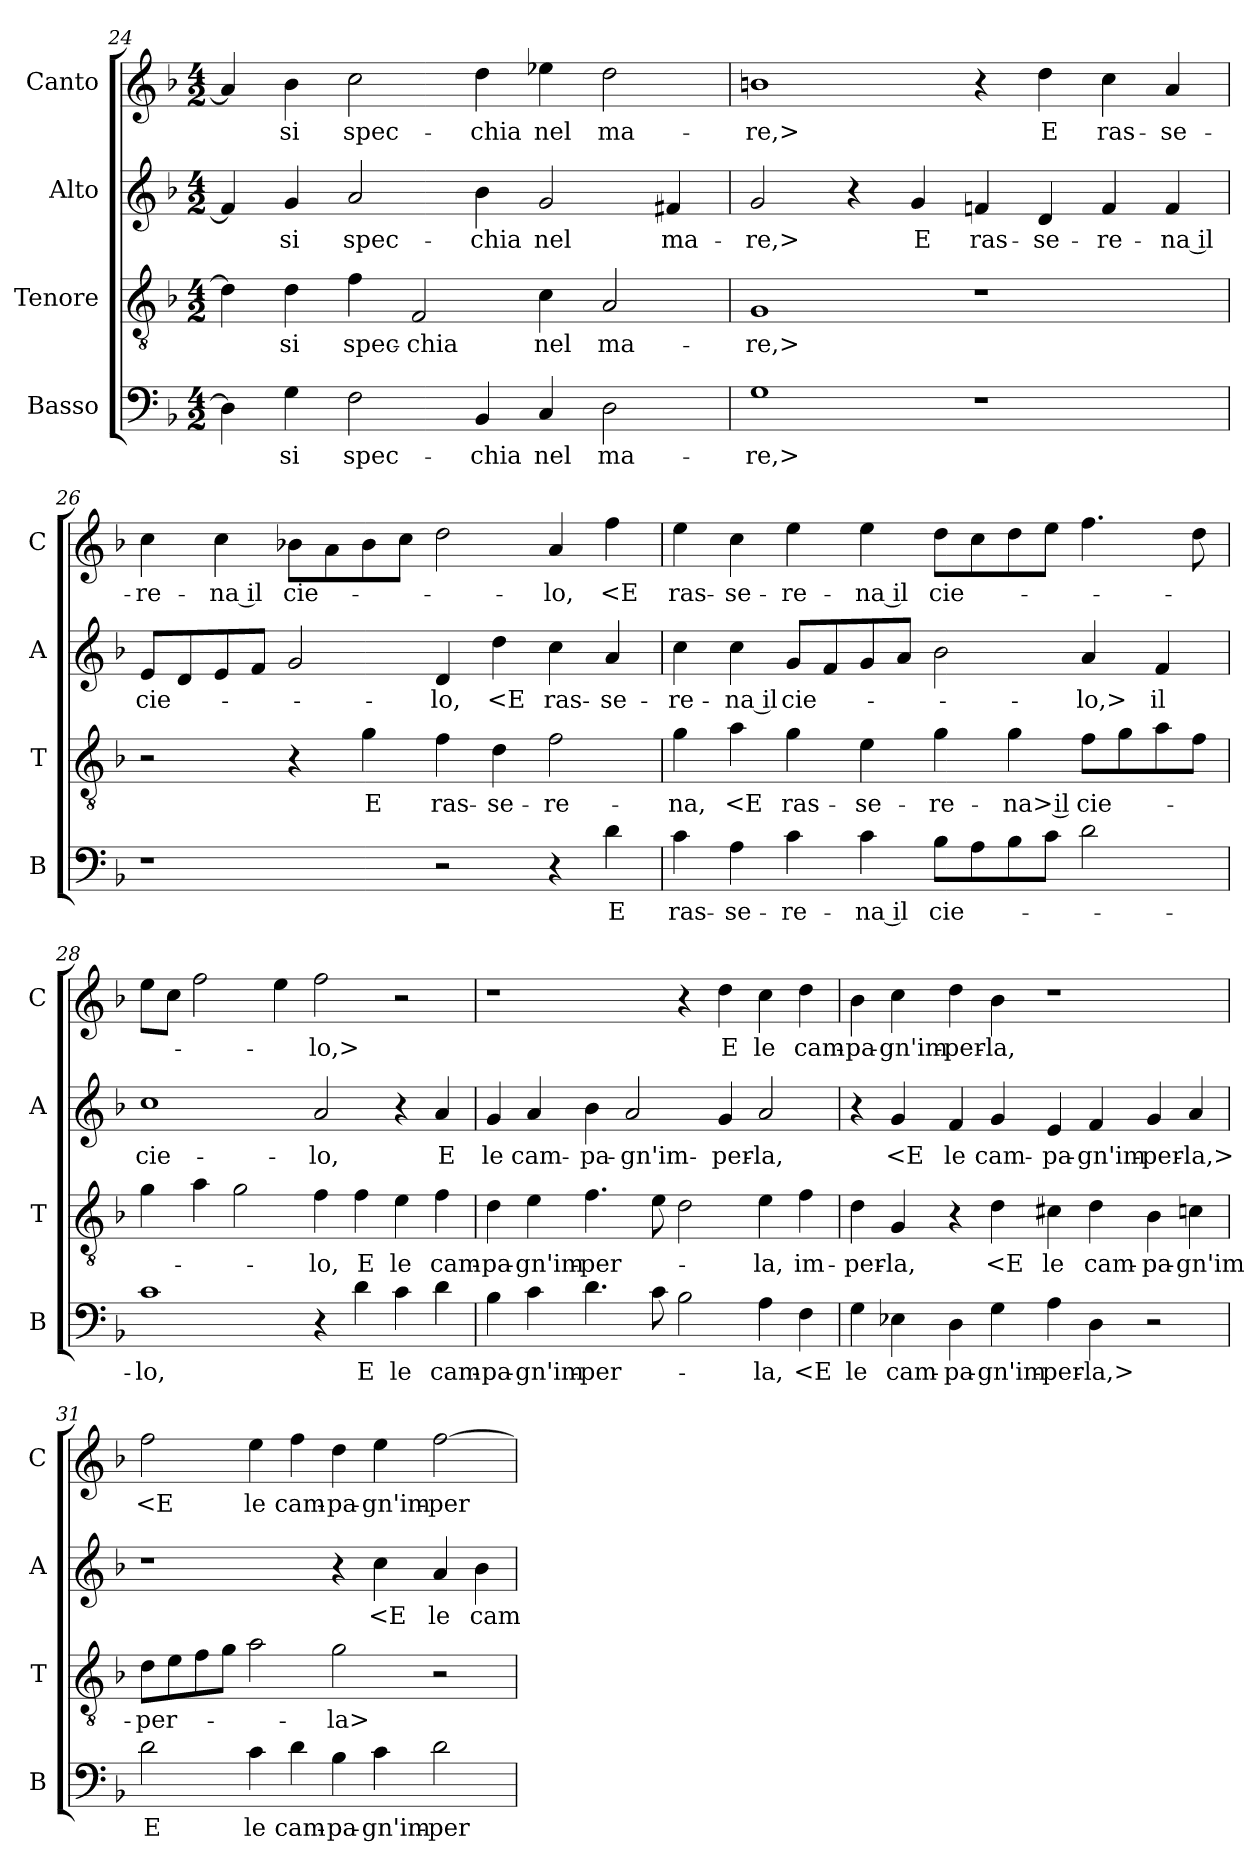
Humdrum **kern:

**kern	**text	**kern	**text	**kern	**text	**kern	**text
*part4	*part4	*part3	*part3	*part2	*part2	*part1	*part1
*staff4	*staff4	*staff3	*staff3	*staff2	*staff2	*staff1	*staff1
*I"Basso	*	*I"Tenore	*	*I"Alto	*	*I"Canto	*
*I'B	*	*I'T	*	*I'A	*	*I'C	*
*clefF4	*	*clefGv2	*	*clefG2	*	*clefG2	*
*k[b-]	*	*k[b-]	*	*k[b-]	*	*k[b-]	*
*M4/2	*	*M4/2	*	*M4/2	*	*M4/2	*
=24	=24	=24	=24	=24	=24	=24	=24
4D]	.	4d]	.	4f#]	.	4a]	.
4G	si	4d	si	4g	si	4b-	si
2F	spec-	4f	spec-	2a	spec-	2cc	spec-
.	.	2F	-chia	.	.	.	.
4BB-	-chia	.	.	4b-	-chia	4dd	-chia
4C	nel	4c	nel	2g	nel	4ee-X	nel
2D	ma-	2A	ma-	.	.	2dd	ma-
.	.	.	.	4f#X	ma-	.	.
=25	=25	=25	=25	=25	=25	=25	=25
1G	-re,>	1G	-re,>	2g	-re,>	1bn	-re,>
.	.	.	.	4r	.	.	.
.	.	.	.	4g	E	.	.
1r	.	1r	.	4fn	ras-	4r	.
.	.	.	.	4d	-se-	4dd	E
.	.	.	.	4f	-re-	4cc	ras-
.	.	.	.	4f	-na il	4a	-se-
=26	=26	=26	=26	=26	=26	=26	=26
1r	.	2r	.	8eL	cie-	4cc	-re-
.	.	.	.	8d	.	.	.
.	.	.	.	8e	.	4cc	-na il
.	.	.	.	8fJ	.	.	.
.	.	4r	.	2g	.	8b-XL	cie-
.	.	.	.	.	.	8a	.
.	.	4g	E	.	.	8b-	.
.	.	.	.	.	.	8ccJ	.
2r	.	4f	ras-	4d	-lo,	2dd	.
.	.	4d	-se-	4dd	<E	.	.
4r	.	2f	-re-	4cc	ras-	4a	-lo,
4d	E	.	.	4a	-se-	4ff	<E
=27	=27	=27	=27	=27	=27	=27	=27
4c	ras-	4g	-na,	4cc	-re-	4ee	ras-
4A	-se-	4a	<E	4cc	-na il	4cc	-se-
4c	-re-	4g	ras-	8gL	cie-	4ee	-re-
.	.	.	.	8f	.	.	.
4c	-na il	4e	-se-	8g	.	4ee	-na il
.	.	.	.	8aJ	.	.	.
8B-L	cie-	4g	-re-	2b-	.	8ddL	cie-
8A	.	.	.	.	.	8cc	.
8B-	.	4g	-na> il	.	.	8dd	.
8cJ	.	.	.	.	.	8eeJ	.
2d	.	8fL	cie-	4a	-lo,>	4.ff	.
.	.	8g	.	.	.	.	.
.	.	8a	.	4f	il	.	.
.	.	8fJ	.	.	.	8dd	.
=28	=28	=28	=28	=28	=28	=28	=28
1c	-lo,	4g	.	1cc	cie-	8eeL	.
.	.	.	.	.	.	8ccJ	.
.	.	4a	.	.	.	2ff	.
.	.	2g	.	.	.	.	.
.	.	.	.	.	.	4ee	.
4r	.	4f	-lo,	2a	-lo,	2ff	-lo,>
4d	E	4f	E	.	.	.	.
4c	le	4e	le	4r	.	2r	.
4d	cam-	4f	cam-	4a	E	.	.
=29	=29	=29	=29	=29	=29	=29	=29
4B-	-pa-	4d	-pa-	4g	le	1r	.
4c	-gn'im-	4e	-gn'im-	4a	cam-	.	.
4.d	-per-	4.f	-per-	4b-	-pa-	.	.
.	.	.	.	2a	-gn'im-	.	.
8c	.	8e	.	.	.	.	.
2B-	.	2d	.	.	.	4r	.
.	.	.	.	4g	-per-	4dd	E
4A	-la,	4e	-la,	2a	-la,	4cc	le
4F	<E	4f	im-	.	.	4dd	cam-
=30	=30	=30	=30	=30	=30	=30	=30
4G	le	4d	-per-	4r	.	4b-	-pa-
4E-X	cam-	4G	-la,	4g	<E	4cc	-gn'im-
4D	-pa-	4r	.	4f	le	4dd	-per-
4G	-gn'im-	4d	<E	4g	cam-	4b-	-la,
4A	-per-	4c#X	le	4e	-pa-	1r	.
4D	-la,>	4d	cam-	4f	-gn'im-	.	.
2r	.	4B-	-pa-	4g	-per-	.	.
.	.	4cn	-gn'im-	4a	-la,>	.	.
=31	=31	=31	=31	=31	=31	=31	=31
2d	E	8dL	-per-	1r	.	2ff	<E
.	.	8e	.	.	.	.	.
.	.	8f	.	.	.	.	.
.	.	8gJ	.	.	.	.	.
4c	le	2a	.	.	.	4ee	le
4d	cam-	.	.	.	.	4ff	cam-
4B-	-pa-	2g	-la>	4r	.	4dd	-pa-
4c	-gn'im-	.	.	4cc	<E	4ee	-gn'im-
2d	-per-	2r	.	4a	le	[2ff	-per-
.	.	.	.	4b-	cam-	.	.
=	=	=	=	=	=	=	=
*-	*-	*-	*-	*-	*-	*-	*-
